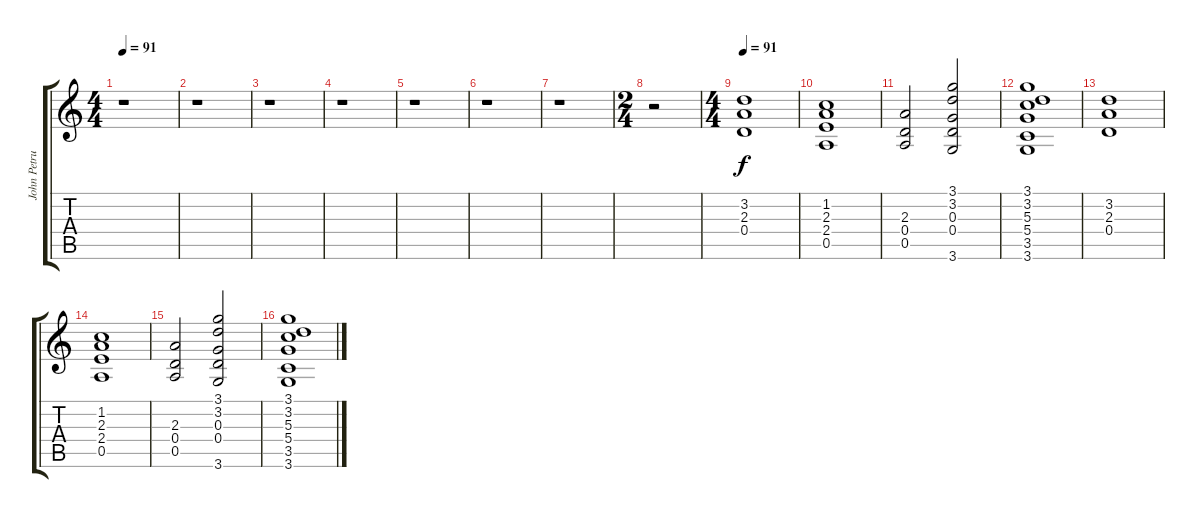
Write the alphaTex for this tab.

\track ("John Petrucci" "John Petru") {instrument distortionguitar}
\staff {score tabs}
\tuning (E4 B3 G3 D3 A2 E2) {hide}
\ts (4 4)
\tempo 91
\clef g2
\ks c
r.1{dy f instrument distortionguitar} |
r.1 |
r.1 |
r.1 |
r.1 |
r.1 |
r.1 |
\ts (2 4)
r.2 |
\ts (4 4)
\tempo 91
(3.2 2.3 0.4).1 |
(1.2 2.3 2.4 0.5).1 |
(2.3 0.4 0.5).2 (3.1 3.2 0.3 0.4 3.6).2 |
(3.1 3.2 5.3 5.4 3.5 3.6).1 |
(3.2 2.3 0.4).1 |
(1.2 2.3 2.4 0.5).1 |
(2.3 0.4 0.5).2 (3.1 3.2 0.3 0.4 3.6).2 |
(3.1 3.2 5.3 5.4 3.5 3.6).1
